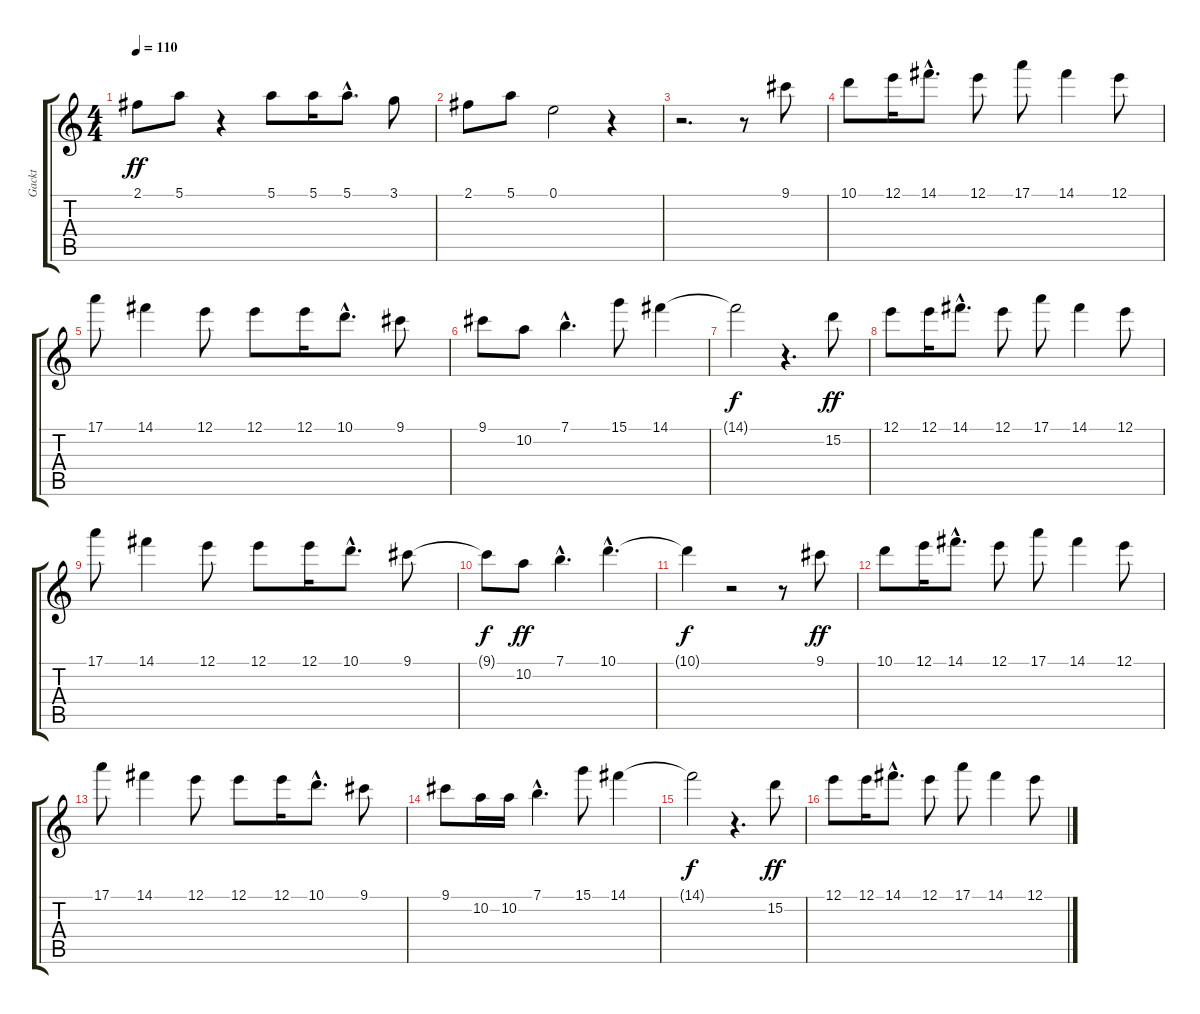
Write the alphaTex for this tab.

\track ("Gackt" "Gackt") {instrument acousticguitarnylon}
\staff {score tabs}
\tuning (E4 B3 G3 D3 A2 E2) {hide}
\ts (4 4)
\tempo 110
\clef g2
\ks c
2.1.8{dy ff} 5.1.8 r.4 5.1.8 5.1.16 5.1{hac}.8{d} 3.1.8 |
2.1.8 5.1.8 0.1.2 r.4 |
r.2{d} r.8 9.1.8 |
10.1.8 12.1.16 14.1{hac}.8{d} 12.1.8 17.1.8 14.1.4 12.1.8 |
17.1.8 14.1.4 12.1.8 12.1.8 12.1.16 10.1{hac}.8{d} 9.1.8 |
9.1.8 10.2.8 7.1{hac}.4{d} 15.1.8 14.1.4 |
14.1{t}.2{dy f} r.4{d} 15.2.8{dy ff} |
12.1.8 12.1.16 14.1{hac}.8{d} 12.1.8 17.1.8 14.1.4 12.1.8 |
17.1.8 14.1.4 12.1.8 12.1.8 12.1.16 10.1{hac}.8{d} 9.1.8 |
9.1{t}.8{dy f} 10.2.8{dy ff} 7.1{hac}.4{d} 10.1{hac}.4{d} |
10.1{t}.4{dy f} r.2 r.8 9.1.8{dy ff} |
10.1.8 12.1.16 14.1{hac}.8{d} 12.1.8 17.1.8 14.1.4 12.1.8 |
17.1.8 14.1.4 12.1.8 12.1.8 12.1.16 10.1{hac}.8{d} 9.1.8 |
9.1.8 10.2.16 10.2.16 7.1{hac}.4{d} 15.1.8 14.1.4 |
14.1{t}.2{dy f} r.4{d} 15.2.8{dy ff} |
12.1.8 12.1.16 14.1{hac}.8{d} 12.1.8 17.1.8 14.1.4 12.1.8
